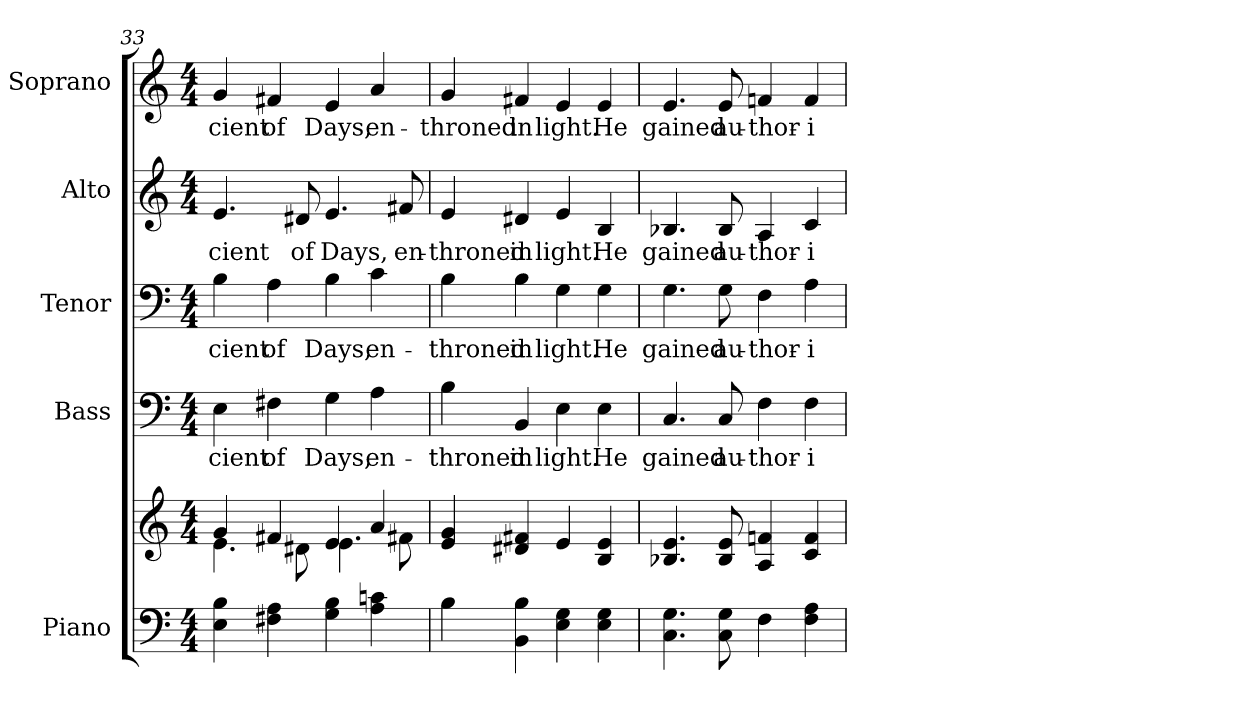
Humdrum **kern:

**kern	**kern	**kern	**text	**kern	**text	**kern	**text	**kern	**text
*part5	*part5	*part4	*part4	*part3	*part3	*part2	*part2	*part1	*part1
*staff6	*staff5	*staff4	*staff4	*staff3	*staff3	*staff2	*staff2	*staff1	*staff1
*I"Piano	*	*I"Bass	*	*I"Tenor	*	*I"Alto	*	*I"Soprano	*
*I'Pno.	*	*I'B.	*	*I'T.	*	*I'A.	*	*I'S.	*
!!LO:PB:g=z
*clefF4	*clefG2	*clefF4	*	*clefF4	*	*clefG2	*	*clefG2	*
*k[]	*k[]	*k[]	*	*k[]	*	*k[]	*	*k[]	*
*C:	*C:	*C:	*	*C:	*	*C:	*	*C:	*
*M4/4	*M4/4	*M4/4	*	*M4/4	*	*M4/4	*	*M4/4	*
=33	=33	=33	=33	=33	=33	=33	=33	=33	=33
*	*^	*	*	*	*	*	*	*	*
!	!	!	!	!LO:LY:b:color=#000000	!	!	!	!	!	!
!	!	!	!	!	!	!LO:LY:b:color=#000000	!	!	!	!
!	!	!	!	!	!	!	!	!LO:LY:b:color=#000000	!	!
!	!	!	!	!	!	!	!	!	!	!LO:LY:b:color=#000000
4Ei\ 4Bi	4gi/	4.ei\	4Ei\	-cient	4Bi\	-cient	4.ei/	-cient	4gi/	-cient
!	!	!	!	!LO:LY:b:color=#000000	!	!	!	!	!	!
!	!	!	!	!	!	!LO:LY:b:color=#000000	!	!	!	!
!	!	!	!	!	!	!	!	!	!	!LO:LY:b:color=#000000
4F#Xi\ 4Ai	4f#Xi/	.	4F#Xi\	of	4Ai\	of	.	.	4f#Xi/	of
!	!	!	!	!	!	!	!	!LO:LY:b:color=#000000	!	!
.	.	8d#Xi\	.	.	.	.	8d#Xi/	of	.	.
!	!	!	!	!LO:LY:b:color=#000000	!	!	!	!	!	!
!	!	!	!	!	!	!LO:LY:b:color=#000000	!	!	!	!
!	!	!	!	!	!	!	!	!LO:LY:b:color=#000000	!	!
!	!	!	!	!	!	!	!	!	!	!LO:LY:b:color=#000000
4Gi\ 4Bi	4ei/	4.ei\	4Gi\	Days,	4Bi\	Days,	4.ei/	Days,	4ei/	Days,
!	!	!	!	!LO:LY:b:color=#000000	!	!	!	!	!	!
!	!	!	!	!	!	!LO:LY:b:color=#000000	!	!	!	!
!	!	!	!	!	!	!	!	!	!	!LO:LY:b:color=#000000
4Ai\ 4cni	4ai/	.	4Ai\	en-	4ci\	en-	.	.	4ai/	en-
!	!	!	!	!	!	!	!	!LO:LY:b:color=#000000	!	!
.	.	8f#Xi\	.	.	.	.	8f#Xi/	en-	.	.
*	*v	*v	*	*	*	*	*	*	*	*
=34	=34	=34	=34	=34	=34	=34	=34	=34	=34
*	*^	*	*	*	*	*	*	*	*
!	!	!	!	!LO:LY:b:color=#000000	!	!	!	!	!	!
*	*v	*v	*	*	*	*	*	*	*	*
*	*^	*	*	*	*	*	*	*	*
!	!	!	!	!	!	!LO:LY:b:color=#000000	!	!	!	!
*	*v	*v	*	*	*	*	*	*	*	*
*	*^	*	*	*	*	*	*	*	*
!	!	!	!	!	!	!	!	!LO:LY:b:color=#000000	!	!
*	*v	*v	*	*	*	*	*	*	*	*
*	*^	*	*	*	*	*	*	*	*
!	!	!	!	!	!	!	!	!	!	!LO:LY:b:color=#000000
*	*v	*v	*	*	*	*	*	*	*	*
4Bi\	4ei/ 4gi	4Bi\	-throned	4Bi\	-throned	4ei/	-throned	4gi/	-throned
!	!	!	!LO:LY:b:color=#000000	!	!	!	!	!	!
!	!	!	!	!	!LO:LY:b:color=#000000	!	!	!	!
!	!	!	!	!	!	!	!LO:LY:b:color=#000000	!	!
!	!	!	!	!	!	!	!	!	!LO:LY:b:color=#000000
4BBi\ 4Bi	4d#Xi/ 4f#Xi	4BBi/	in	4Bi\	in	4d#Xi/	in	4f#Xi/	in
!	!	!	!LO:LY:b:color=#000000	!	!	!	!	!	!
!	!	!	!	!	!LO:LY:b:color=#000000	!	!	!	!
!	!	!	!	!	!	!	!LO:LY:b:color=#000000	!	!
!	!	!	!	!	!	!	!	!	!LO:LY:b:color=#000000
4Ei\ 4Gi	4ei/	4Ei\	light.	4Gi\	light.	4ei/	light.	4ei/	light.
!	!	!	!LO:LY:b:color=#000000	!	!	!	!	!	!
!	!	!	!	!	!LO:LY:b:color=#000000	!	!	!	!
!	!	!	!	!	!	!	!LO:LY:b:color=#000000	!	!
!	!	!	!	!	!	!	!	!	!LO:LY:b:color=#000000
4Ei\ 4Gi	4Bi/ 4ei	4Ei\	He	4Gi\	He	4Bi/	He	4ei/	He
!!LO:PB:g=z
=35	=35	=35	=35	=35	=35	=35	=35	=35	=35
!	!	!	!LO:LY:b:color=#000000	!	!	!	!	!	!
!	!	!	!	!	!LO:LY:b:color=#000000	!	!	!	!
!	!	!	!	!	!	!	!LO:LY:b:color=#000000	!	!
!	!	!	!	!	!	!	!	!	!LO:LY:b:color=#000000
4.Ci\ 4.Gi	4.B-Xi/ 4.ei	4.Ci/	gained	4.Gi\	gained	4.B-Xi/	gained	4.ei/	gained
!	!	!	!LO:LY:b:color=#000000	!	!	!	!	!	!
!	!	!	!	!	!LO:LY:b:color=#000000	!	!	!	!
!	!	!	!	!	!	!	!LO:LY:b:color=#000000	!	!
!	!	!	!	!	!	!	!	!	!LO:LY:b:color=#000000
8Ci\ 8Gi	8B-i/ 8ei	8Ci/	au-	8Gi\	au-	8B-i/	au-	8ei/	au-
!	!	!	!LO:LY:b:color=#000000	!	!	!	!	!	!
!	!	!	!	!	!LO:LY:b:color=#000000	!	!	!	!
!	!	!	!	!	!	!	!LO:LY:b:color=#000000	!	!
!	!	!	!	!	!	!	!	!	!LO:LY:b:color=#000000
4Fi\	4Ai/ 4fni	4Fi\	-thor-	4Fi\	-thor-	4Ai/	-thor-	4fni/	-thor-
!	!	!	!LO:LY:b:color=#000000	!	!	!	!	!	!
!	!	!	!	!	!LO:LY:b:color=#000000	!	!	!	!
!	!	!	!	!	!	!	!LO:LY:b:color=#000000	!	!
!	!	!	!	!	!	!	!	!	!LO:LY:b:color=#000000
4Fi\ 4Ai	4ci/ 4fi	4Fi\	-i-	4Ai\	-i-	4ci/	-i-	4fi/	-i-
=	=	=	=	=	=	=	=	=	=
*-	*-	*-	*-	*-	*-	*-	*-	*-	*-
